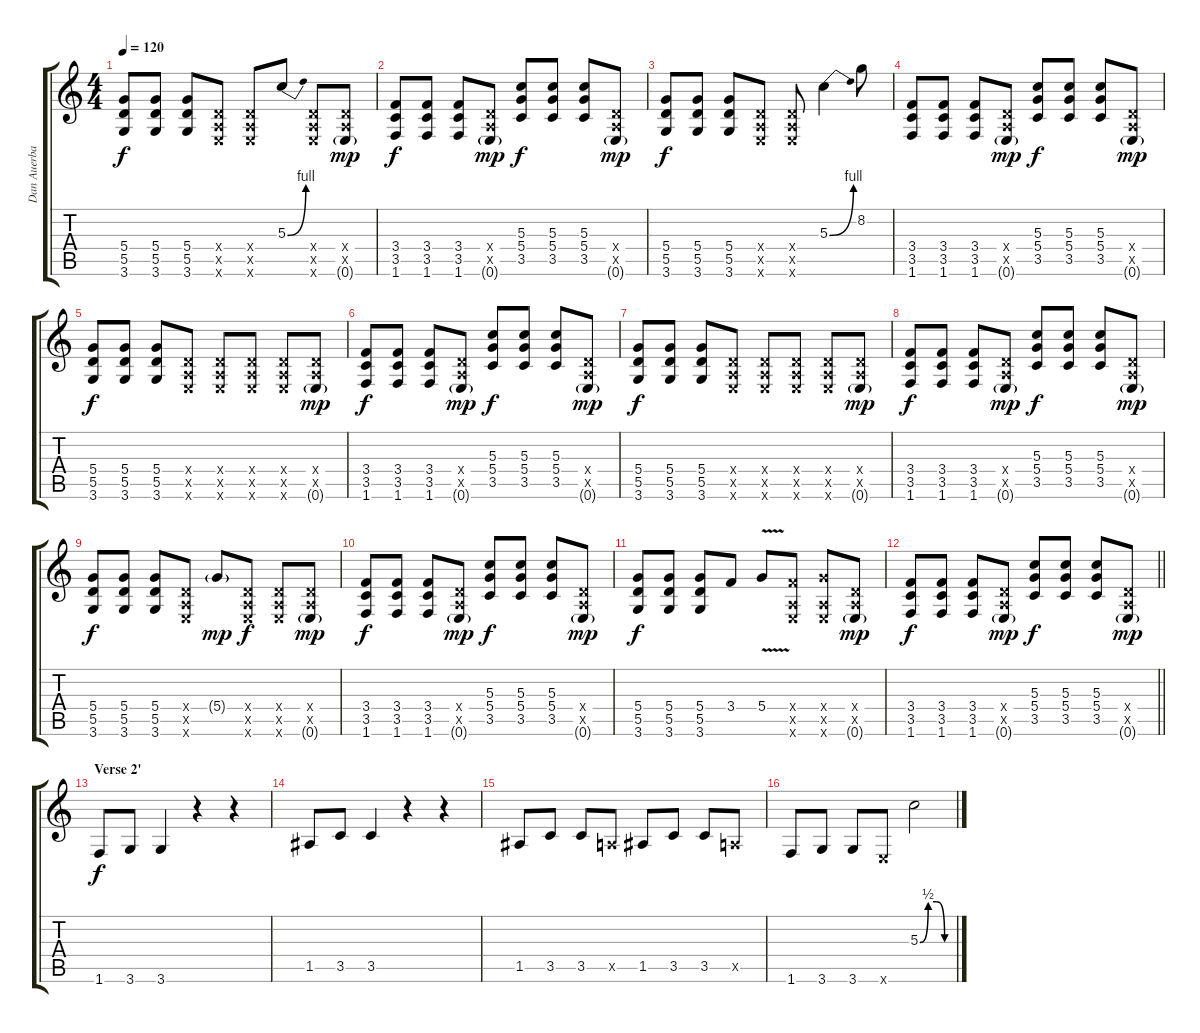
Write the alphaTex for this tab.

\track ("Dan Auerbach (Guitar)" "Dan Auerba") {instrument overdrivenguitar}
\staff {score tabs}
\tuning (E4 B3 G3 D3 A2 E2) {hide}
\ts (4 4)
\tempo 120
\clef g2
\ks c
(5.4 5.5 3.6).8{dy f} (5.4 5.5 3.6).8 (5.4 5.5 3.6).8 (0.4{x} 0.5{x} 0.6{x}).8 (0.4{x} 0.5{x} 0.6{x}).8 5.3{be (bend 0 0 60 4)}.8 (0.4{x} 0.5{x} 0.6{x}).8 (0.4{x} 0.5{x} 0.6{g}).8{dy mp} |
(3.4 3.5 1.6).8{dy f} (3.4 3.5 1.6).8 (3.4 3.5 1.6).8 (0.4{x} 0.5{x} 0.6{g}).8{dy mp} (5.3 5.4 3.5).8{dy f} (5.3 5.4 3.5).8 (5.3 5.4 3.5).8 (0.4{x} 0.5{x} 0.6{g}).8{dy mp} |
(5.4 5.5 3.6).8{dy f} (5.4 5.5 3.6).8 (5.4 5.5 3.6).8 (0.4{x} 0.5{x} 0.6{x}).8 (0.4{x} 0.5{x} 0.6{x}).8 5.3{be (bend 0 0 60 4)}.4 8.2.8 |
(3.4 3.5 1.6).8 (3.4 3.5 1.6).8 (3.4 3.5 1.6).8 (0.4{x} 0.5{x} 0.6{g}).8{dy mp} (5.3 5.4 3.5).8{dy f} (5.3 5.4 3.5).8 (5.3 5.4 3.5).8 (0.4{x} 0.5{x} 0.6{g}).8{dy mp} |
(5.4 5.5 3.6).8{dy f} (5.4 5.5 3.6).8 (5.4 5.5 3.6).8 (0.4{x} 0.5{x} 0.6{x}).8 (0.4{x} 0.5{x} 0.6{x}).8 (0.4{x} 0.5{x} 0.6{x}).8 (0.4{x} 0.5{x} 0.6{x}).8 (0.4{x} 0.5{x} 0.6{g}).8{dy mp} |
(3.4 3.5 1.6).8{dy f} (3.4 3.5 1.6).8 (3.4 3.5 1.6).8 (0.4{x} 0.5{x} 0.6{g}).8{dy mp} (5.3 5.4 3.5).8{dy f} (5.3 5.4 3.5).8 (5.3 5.4 3.5).8 (0.4{x} 0.5{x} 0.6{g}).8{dy mp} |
(5.4 5.5 3.6).8{dy f} (5.4 5.5 3.6).8 (5.4 5.5 3.6).8 (0.4{x} 0.5{x} 0.6{x}).8 (0.4{x} 0.5{x} 0.6{x}).8 (0.4{x} 0.5{x} 0.6{x}).8 (0.4{x} 0.5{x} 0.6{x}).8 (0.4{x} 0.5{x} 0.6{g}).8{dy mp} |
(3.4 3.5 1.6).8{dy f} (3.4 3.5 1.6).8 (3.4 3.5 1.6).8 (0.4{x} 0.5{x} 0.6{g}).8{dy mp} (5.3 5.4 3.5).8{dy f} (5.3 5.4 3.5).8 (5.3 5.4 3.5).8 (0.4{x} 0.5{x} 0.6{g}).8{dy mp} |
(5.4 5.5 3.6).8{dy f} (5.4 5.5 3.6).8 (5.4 5.5 3.6).8 (0.4{x} 0.5{x} 0.6{x}).8 5.4{g}.8{dy mp} (0.4{x} 0.5{x} 0.6{x}).8{dy f} (0.4{x} 0.5{x} 0.6{x}).8 (0.4{x} 0.5{x} 0.6{g}).8{dy mp} |
(3.4 3.5 1.6).8{dy f} (3.4 3.5 1.6).8 (3.4 3.5 1.6).8 (0.4{x} 0.5{x} 0.6{g}).8{dy mp} (5.3 5.4 3.5).8{dy f} (5.3 5.4 3.5).8 (5.3 5.4 3.5).8 (0.4{x} 0.5{x} 0.6{g}).8{dy mp} |
(5.4 5.5 3.6).8{dy f} (5.4 5.5 3.6).8 (5.4 5.5 3.6).8 3.4.8 5.4{v}.8 (3.4{x} 0.5{x} 0.6{x}).8 (5.4{x} 0.5{x} 0.6{x}).8 (0.4{x} 0.5{x} 0.6{g}).8{dy mp} |
\barLineRight lightlight
(3.4 3.5 1.6).8{dy f} (3.4 3.5 1.6).8 (3.4 3.5 1.6).8 (0.4{x} 0.5{x} 0.6{g}).8{dy mp} (5.3 5.4 3.5).8{dy f} (5.3 5.4 3.5).8 (5.3 5.4 3.5).8 (0.4{x} 0.5{x} 0.6{g}).8{dy mp} |
\section ("" "Verse 2'")
1.6.8{dy f instrument distortionguitar} 3.6.8 3.6.4 r.4 r.4 |
1.5.8 3.5.8 3.5.4 r.4 r.4 |
1.5.8 3.5.8 3.5.8 0.5{x}.8 1.5.8 3.5.8 3.5.8 0.5{x}.8 |
1.6.8 3.6.8 3.6.8 0.6{x}.8 5.3{be (custom 0 0 15 2 30 2 45 0 60 0)}.2
